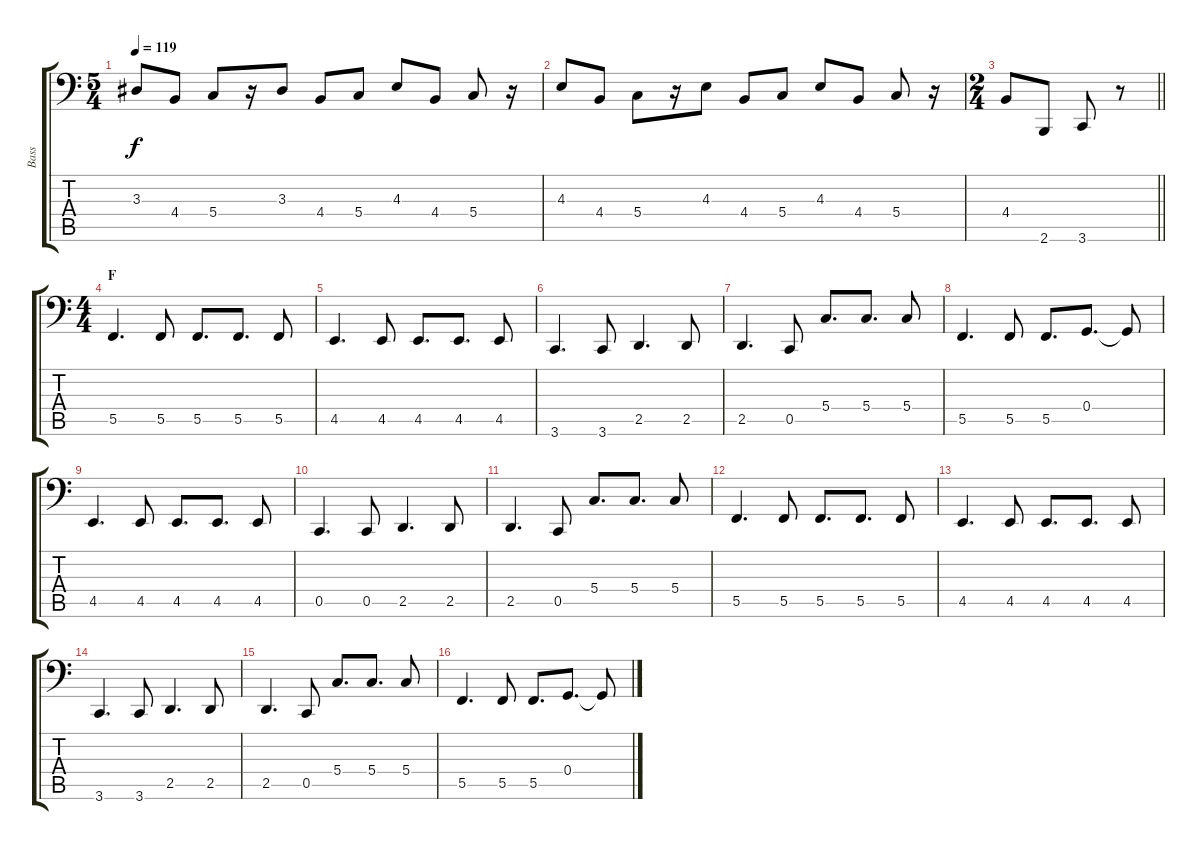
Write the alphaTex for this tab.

\track ("Bass" "Bass") {instrument electricbasspick}
\staff {score tabs}
\tuning (Bb2 F2 C2 G1 C1 A0) {hide}
\ts (5 4)
\tempo 119
\clef f4
\ks c
3.3.8{dy f} 4.4.8 5.4.8 r.16 3.3.8 4.4.8 5.4.8 4.3.8 4.4.8 5.4.8 r.16 |
4.3.8 4.4.8 5.4.8 r.16 4.3.8 4.4.8 5.4.8 4.3.8 4.4.8 5.4.8 r.16 |
\ts (2 4)
\barLineRight lightlight
4.4.8 2.6.8 3.6.8 r.8 |
\ts (4 4)
\section ("" "F")
5.5.4{d} 5.5.8 5.5.8{d} 5.5.8{d} 5.5.8 |
4.5.4{d} 4.5.8 4.5.8{d} 4.5.8{d} 4.5.8 |
3.6.4{d} 3.6.8 2.5.4{d} 2.5.8 |
2.5.4{d} 0.5.8 5.4.8{d} 5.4.8{d} 5.4.8 |
5.5.4{d} 5.5.8 5.5.8{d} 0.4.8{d} 0.4{t}.8 |
4.5.4{d} 4.5.8 4.5.8{d} 4.5.8{d} 4.5.8 |
0.5.4{d} 0.5.8 2.5.4{d} 2.5.8 |
2.5.4{d} 0.5.8 5.4.8{d} 5.4.8{d} 5.4.8 |
5.5.4{d} 5.5.8 5.5.8{d} 5.5.8{d} 5.5.8 |
4.5.4{d} 4.5.8 4.5.8{d} 4.5.8{d} 4.5.8 |
3.6.4{d} 3.6.8 2.5.4{d} 2.5.8 |
2.5.4{d} 0.5.8 5.4.8{d} 5.4.8{d} 5.4.8 |
5.5.4{d} 5.5.8 5.5.8{d} 0.4.8{d} 0.4{t}.8
